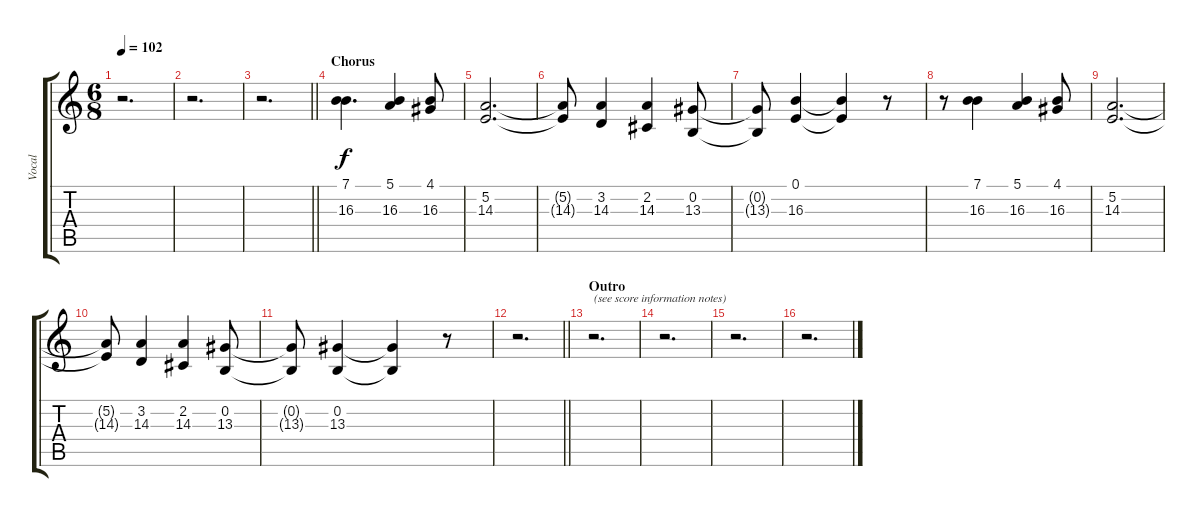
\track ("Vocal" "Vocal") {instrument acousticgrandpiano}
\staff {score tabs}
\tuning (E4 B3 G3 D3 A2 E2) {hide}
\ts (6 8)
\tempo 102
\clef g2
\ks c
r.2{d dy f} |
r.2{d} |
\barLineRight lightlight
r.2{d} |
\section ("" "Chorus")
(7.1 16.3).4{d} (5.1 16.3).4 (4.1 16.3).8 |
(5.2 14.3).2{d} |
(5.2{t} 14.3{t}).8 (3.2 14.3).4 (2.2 14.3).4 (0.2 13.3).8 |
(0.2{t} 13.3{t}).8 (0.1 16.3).4 (0.1{t} 16.3{t}).4 r.8 |
r.8 (7.1 16.3).4 (5.1 16.3).4 (4.1 16.3).8 |
(5.2 14.3).2{d} |
(5.2{t} 14.3{t}).8 (3.2 14.3).4 (2.2 14.3).4 (0.2 13.3).8 |
(0.2{t} 13.3{t}).8 (0.2 13.3).4 (0.2{t} 13.3{t}).4 r.8 |
\barLineRight lightlight
r.2{d} |
\section ("" "Outro")
r.2{d txt "(see score information notes)"} |
r.2{d} |
r.2{d} |
r.2{d}
